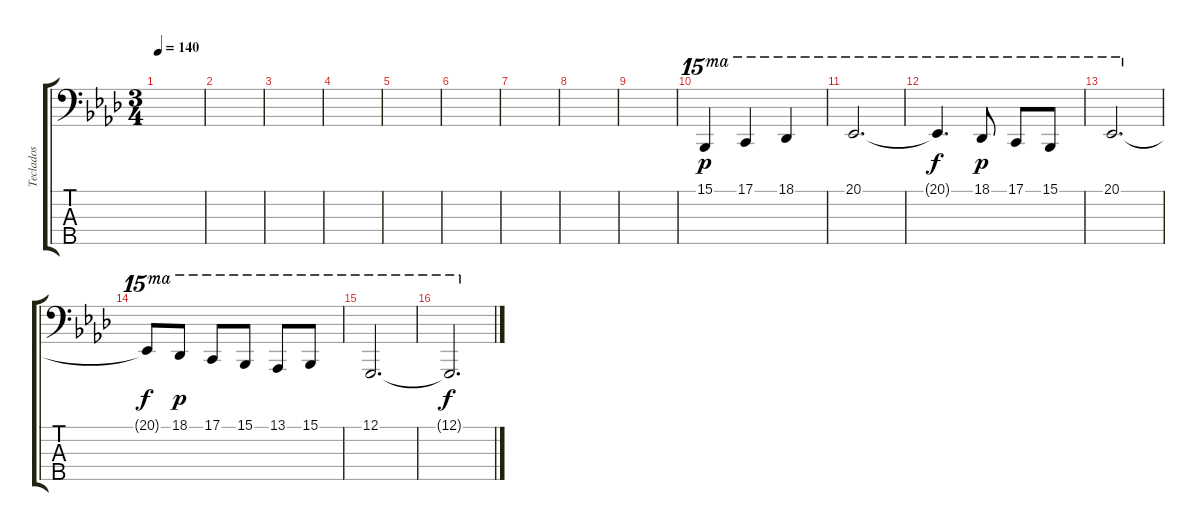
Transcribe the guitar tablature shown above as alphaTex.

\track ("Teclados" "Teclados") {instrument stringensemble1}
\staff {score tabs}
\tuning (G2 D2 A1 E1 B0) {hide}
\ts (3 4)
\tempo 140
\clef f4
\ks fminor
|
|
|
|
|
|
|
|
|
15.1.4{ot 15ma dy p} 17.1.4{ot 15ma} 18.1.4{ot 15ma} |
20.1.2{d ot 15ma} |
20.1{t}.4{d ot 15ma dy f} 18.1.8{ot 15ma dy p} 17.1.8{ot 15ma} 15.1.8{ot 15ma} |
20.1.2{d ot 15ma} |
20.1{t}.8{ot 15ma dy f} 18.1.8{ot 15ma dy p} 17.1.8{ot 15ma} 15.1.8{ot 15ma} 13.1.8{ot 15ma} 15.1.8{ot 15ma} |
12.1.2{d ot 15ma} |
12.1{t}.2{d ot 15ma dy f}
